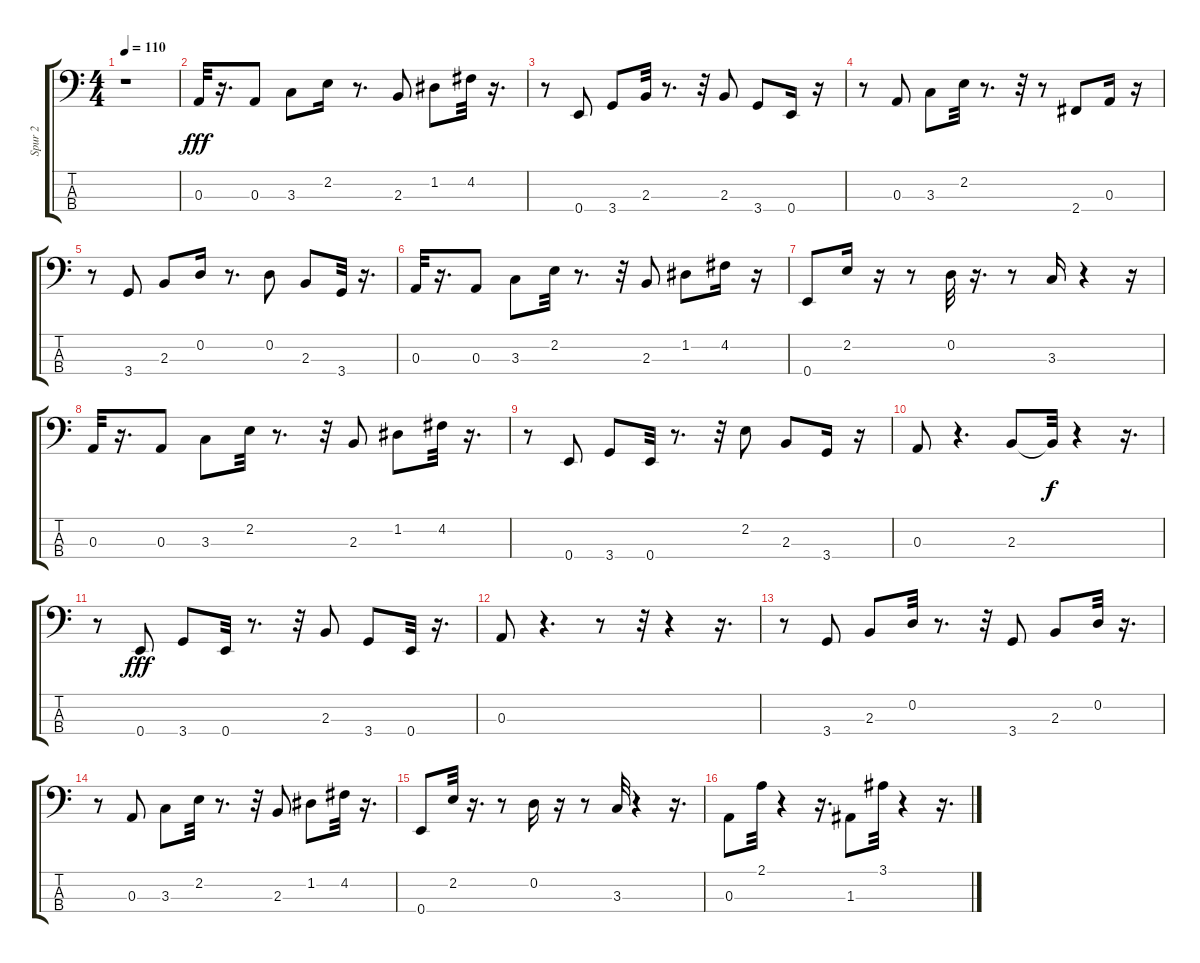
\track ("Spur 2" "Spur 2") {instrument electricbassfinger}
\staff {score tabs}
\tuning (G2 D2 A1 E1) {hide}
\ts (4 4)
\tempo 110
\clef f4
\ks c
r.1{dy fff instrument electricbassfinger} |
0.3.32 r.16{d} 0.3.8 3.3.8 2.2.16 r.8{d} 2.3.8 1.2.8 4.2.32 r.16{d} |
r.8 0.4.8 3.4.8 2.3.32 r.8{d} r.32 2.3.8 3.4.8 0.4.16 r.16 |
r.8 0.3.8 3.3.8 2.2.32 r.8{d} r.32 r.8 2.4.8 0.3.16 r.16 |
r.8 3.4.8 2.3.8 0.2.16 r.8{d} 0.2.8 2.3.8 3.4.32 r.16{d} |
0.3.32 r.16{d} 0.3.8 3.3.8 2.2.32 r.8{d} r.32 2.3.8 1.2.8 4.2.16 r.16 |
0.4.8 2.2.16 r.16 r.8 0.2.32 r.16{d} r.8 3.3.16 r.4 r.16 |
0.3.32 r.16{d} 0.3.8 3.3.8 2.2.32 r.8{d} r.32 2.3.8 1.2.8 4.2.32 r.16{d} |
r.8 0.4.8 3.4.8 0.4.32 r.8{d} r.32 2.2.8 2.3.8 3.4.16 r.16 |
0.3.8 r.4{d} 2.3.8 2.3{t}.32{dy f} r.4 r.16{d} |
r.8 0.4.8{dy fff} 3.4.8 0.4.32 r.8{d} r.32 2.3.8 3.4.8 0.4.32 r.16{d} |
0.3.8 r.4{d} r.8 r.32 r.4 r.16{d} |
r.8 3.4.8 2.3.8 0.2.32 r.8{d} r.32 3.4.8 2.3.8 0.2.32 r.16{d} |
r.8 0.3.8 3.3.8 2.2.32 r.8{d} r.32 2.3.8 1.2.8 4.2.32 r.16{d} |
0.4.8 2.2.32 r.16{d} r.8 0.2.16 r.16 r.8 3.3.32 r.4 r.16{d} |
0.3.8 2.1.32 r.4 r.16{d} 1.3.8 3.1.32 r.4 r.16{d}
